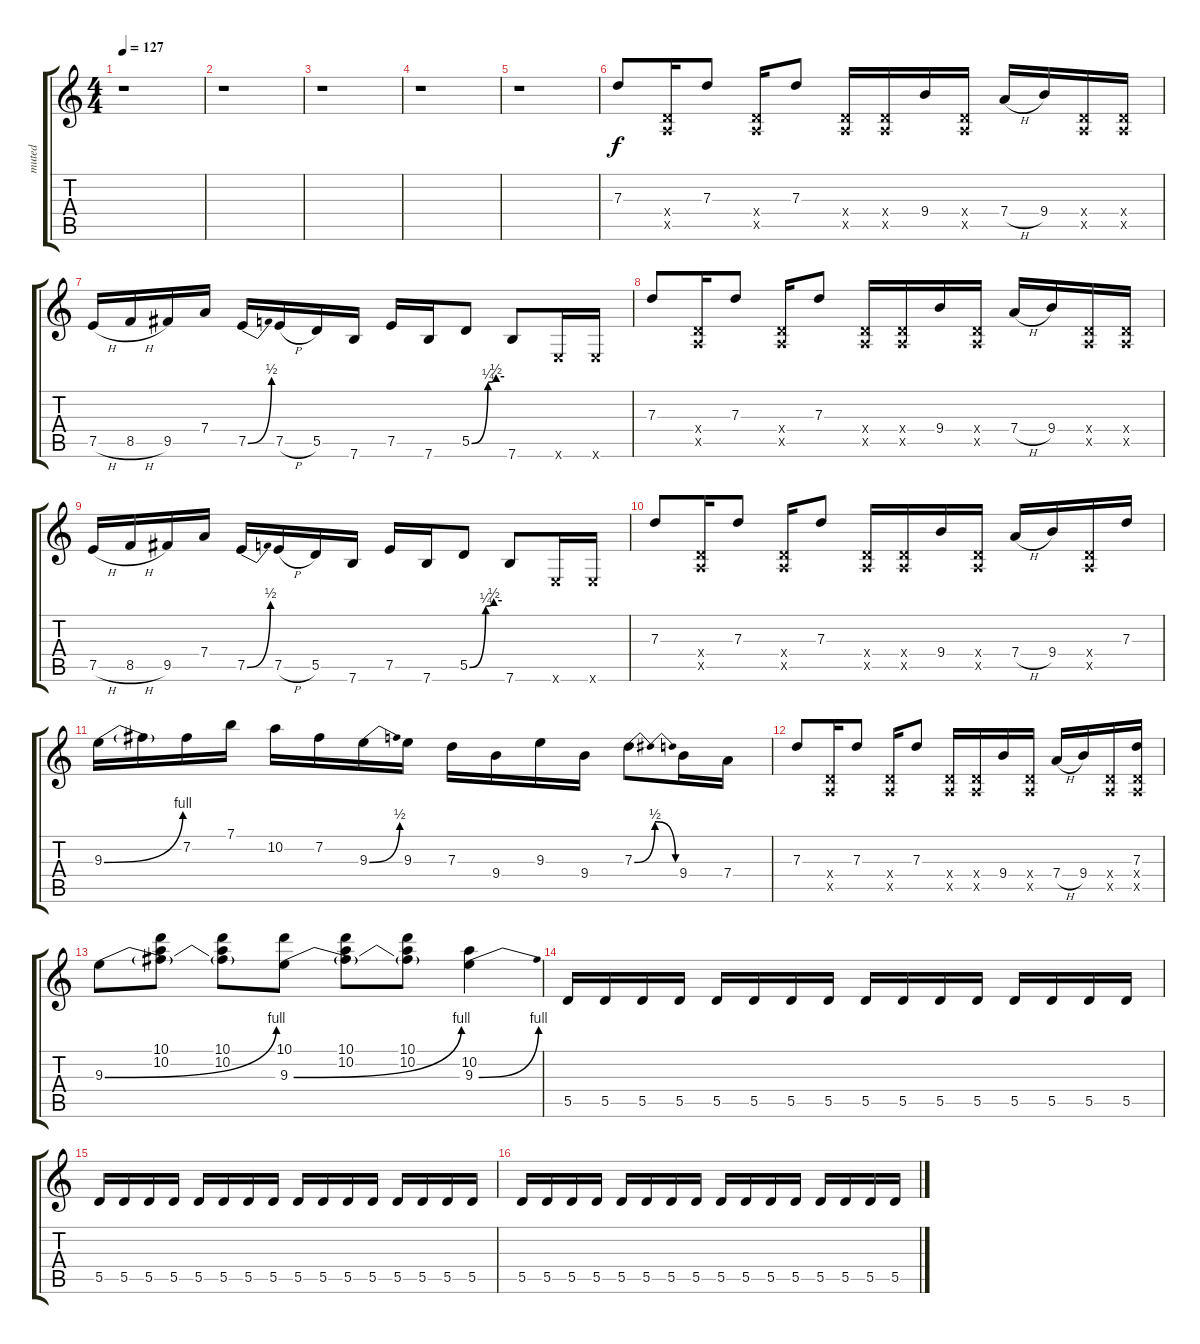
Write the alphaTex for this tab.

\track ("muted" "muted") {instrument electricguitarjazz}
\staff {score tabs}
\tuning (E4 B3 G3 D3 A2 E2) {hide}
\ts (4 4)
\tempo 127
\clef g2
\ks c
r.1{dy f} |
r.1 |
r.1 |
r.1 |
r.1 |
7.3.8 (0.4{x} 0.5{x}).16 7.3.8 (0.4{x} 0.5{x}).16 7.3.8 (0.4{x} 0.5{x}).16 (0.4{x} 0.5{x}).16 9.4.16 (0.4{x} 0.5{x}).16 7.4{h}.16 9.4.16 (0.4{x} 0.5{x}).16 (0.4{x} 0.5{x}).16 |
7.5{h}.16 8.5{h}.16 9.5.16 7.4.16 7.5{be (bend 0 0 60 2)}.16 7.5{h}.16 5.5.16 7.6.16 7.5.16 7.6.16 5.5{be (custom 0 0 30 1 45 2 60 2)}.8 7.6.8 0.6{x}.16 0.6{x}.16 |
7.3.8 (0.4{x} 0.5{x}).16 7.3.8 (0.4{x} 0.5{x}).16 7.3.8 (0.4{x} 0.5{x}).16 (0.4{x} 0.5{x}).16 9.4.16 (0.4{x} 0.5{x}).16 7.4{h}.16 9.4.16 (0.4{x} 0.5{x}).16 (0.4{x} 0.5{x}).16 |
7.5{h}.16 8.5{h}.16 9.5.16 7.4.16 7.5{be (bend 0 0 60 2)}.16 7.5{h}.16 5.5.16 7.6.16 7.5.16 7.6.16 5.5{be (custom 0 0 30 1 45 2 60 2)}.8 7.6.8 0.6{x}.16 0.6{x}.16 |
7.3.8 (0.4{x} 0.5{x}).16 7.3.8 (0.4{x} 0.5{x}).16 7.3.8 (0.4{x} 0.5{x}).16 (0.4{x} 0.5{x}).16 9.4.16 (0.4{x} 0.5{x}).16 7.4{h}.16 9.4.16 (0.4{x} 0.5{x}).16 7.3.16 |
9.3{be (bend 0 0 60 4)}.16 9.3{t}.16 7.2.16 7.1.16 10.2.16 7.2.16 9.3{be (bend 0 0 60 2)}.16 9.3.16 7.3.16 9.4.16 9.3.16 9.4.16 7.3{be (bendrelease 0 0 30 2 30 2 60 0)}.8 9.4.16 7.4.16 |
7.3.8 (0.4{x} 0.5{x}).16 7.3.8 (0.4{x} 0.5{x}).16 7.3.8 (0.4{x} 0.5{x}).16 (0.4{x} 0.5{x}).16 9.4.16 (0.4{x} 0.5{x}).16 7.4{h}.16 9.4.16 (0.4{x} 0.5{x}).16 (7.3 0.4{x} 0.5{x}).16 |
9.3{be (bend 0 0 60 4)}.8 (10.1 10.2 9.3{t}).8 (10.1 10.2 9.3{t}).8 (10.1 9.3{be (bend 0 0 60 4)}).8 (10.1 10.2 9.3{t}).8 (10.1 10.2 9.3{t}).8 (10.2 9.3{be (bend 0 0 60 4)}).4 |
5.5.16 5.5.16 5.5.16 5.5.16 5.5.16 5.5.16 5.5.16 5.5.16 5.5.16 5.5.16 5.5.16 5.5.16 5.5.16 5.5.16 5.5.16 5.5.16 |
5.5.16 5.5.16 5.5.16 5.5.16 5.5.16 5.5.16 5.5.16 5.5.16 5.5.16 5.5.16 5.5.16 5.5.16 5.5.16 5.5.16 5.5.16 5.5.16 |
5.5.16 5.5.16 5.5.16 5.5.16 5.5.16 5.5.16 5.5.16 5.5.16 5.5.16 5.5.16 5.5.16 5.5.16 5.5.16 5.5.16 5.5.16 5.5.16
